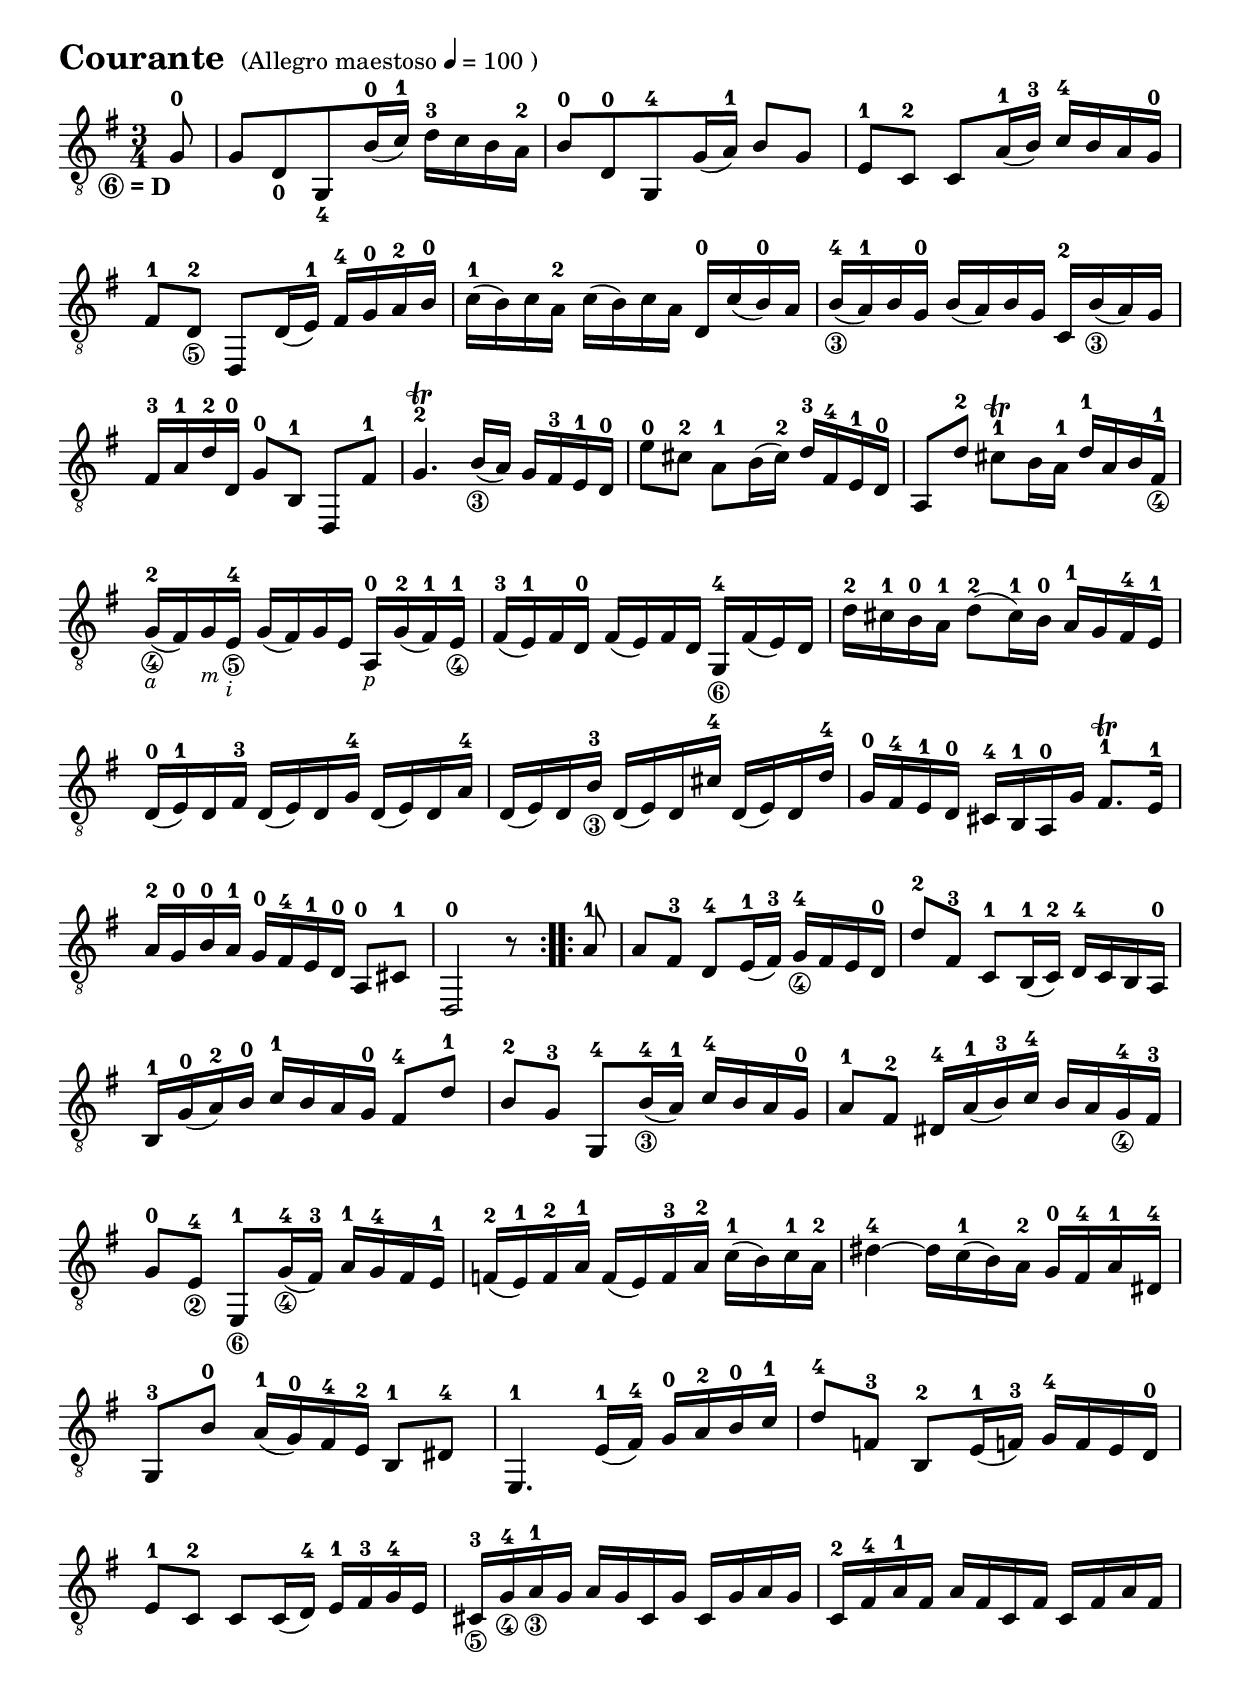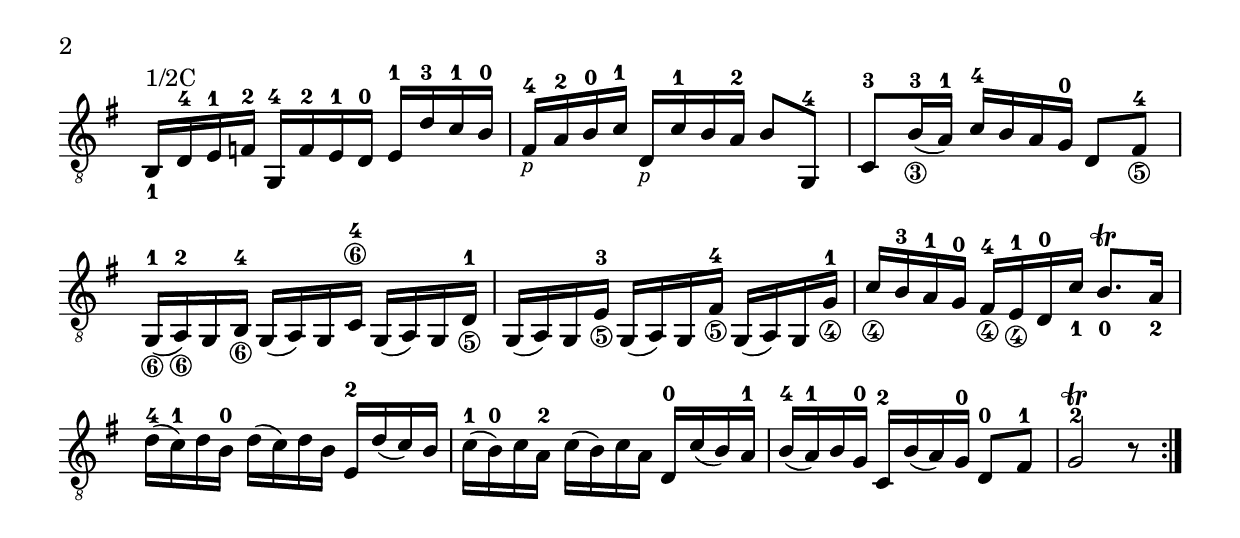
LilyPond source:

% This file is part of "Cello Suite in G-major BWV 1007" project
% Copyright on the terms of Creative Commons Legal Code CC0 1.0 Universal license
% Authors: Martyna Danysz (martynadanysz@gmail.com) and Tomasz Bojczuk (seelook@gmail.com)

\version "2.19.80"


\include "global.ly"
\include "paper.ly"

#(set-global-staff-size 21)


%\header {
%  title = \markup  \center-column { \fontsize #3 {"Cello Suite in G-major BWV 1007" } "Courante" " "}
%  composer = \markup \center-column { "Johann Sebastian Bach" " " }
%}


\score {
  \header {
    piece = \markup { \bold { \fontsize #3 "Courante " }
     \concat {"(Allegro maestoso " \smaller \smaller \general-align #Y #DOWN \note #"4" #1 " = 100 )" }
    }
  }

  \new Staff {
    \set Staff.midiInstrument="acoustic guitar (nylon)"
    \override Staff.NoteCollision #'merge-differently-headed = ##t
    \override Staff.Stem #'length-fraction = #1.2
    \time 3/4
    \key g \major
    \clef "G_8"
    \relative c' {
      \repeat volta 2 {
        \once \override TextScript #'extra-offset = #'(-6 . 0)
        \partial8  g8^0 _\SCORDATURE | % 2
        g8 [  d8_0 g,8_4 h'16^0  (c16)^1 ]
        d16^3 [  c16  h16  a16^2 ] | % 3
        h8^0 [  d,8^0 g,8^4 g'16  (a16)^1 ]
        h8 [  g8 ] | % 4
        e8^1 [  c8^2 ]  c8 [  a'16^1  (h16)^3 ]
        c16^4 [  h16  a16  g16^0 ] | % 5
        fis8^1 [  d8_\5^2 ]  d,8 [  d'16  (e16)^1 ]
        fis16^4 [  g16^0  a16^2  h16^0 ]  | % 6
        c16^1 [  (h16)  c16  a16^2 ]
        c16 [  (h16)  c16  a16 ]
        d,16^0 [  c'16  (h16)^0  a16 ] | % 7
        h16_\3^4 [  (a16)^1  h16  g16^0 ]  h16 [ (a16)  h16  g16 ]  c,16^2 [  h'16_\3  (a16)  g16 ] | % 8
        fis16^3 [  a16^1  d16^2  d,16^0 ]  g8^0 [
        h,8^1 ]  d,8 [  fis'8^1 ] | % 9
        g4.^2\trill  h16_\3 [  (a16) ]  g16 [  fis16^3 e16^1  d16^0 ] |
        e'8^0 [  cis8^2 ]  a8^1 [  h16
        (cis16)^2 ]  d16^3 [  fis,16^4  e16^1  d16^0
        ]  | % 11
        a8 [  d'8^2 ]  cis8^1\trill [  h16
        a16^1 ]  d16^1 [  a16  h16  fis16_\4^1 ] | % 12
        g16_\4^2 _\afi [  (fis16)  g16 _\mfi  e16_\5^4_\ifi ]  g16 [
        (fis16)  g16  e16 ]  <a,-0>16 _\pfi [  <g'-2>16
        (fis16)^1  e16^1_\4 ] | % 13
        fis16^3 [  (e16)^1  fis16  d16^0 ]  fis16
        [  (e16)  fis16  d16 ]  g,16_\6^4 [
        fis'16  (e16)  d16 ] | % 14
        d'16^2 [  cis16^1  h16^0  a16^1 ]
        d8^2 [  (cis16)^1  h16^0 ]  a16^1 [
        g16  fis16^4  e16^1 ]  | % 15
        d16^0 [  (e16)^1  d16  fis16^3 ]  d16 [
        (e16)  d16  g16^4 ]  d16 [  (e16)
        d16  a'16^4 ] | % 16
        d,16 [  (e16)  d16  h'16_\3^3 ]  d,16 [
        (e16)  d16  cis'16^4 ]  d,16 [  (e16)
        d16  d'16^4 ] | % 17
        g,16^0 [  fis16^4  e16^1  d16^0 ]  cis16^4
        [  h16^1  a16^0  g'16 ]  fis8.^1\trill [  e16^1
        ] | % 18
        a16^2[  g16^0  h16^0  a16^1 ]  g16^0 [
        fis16 ^4 e16^1  d16^0 ]  a8^0 [  cis8^1 ]
        | % 19
        d,2^0 r8
      }
      \repeat volta 2 {
        a''8^1 | % 38
        a8 [  fis8^3 ]  d8^4 [  e16^1  (fis16)^3 ]
        g16_\4^4 [  fis16  e16  d16^0 ] | % 39
        d'8^2 [  fis,8^3 ]  c8^1 [  h16^1  (c16)^2 ]
        d16^4 [  c16  h16  a16^0 ] |
        h16^1 [  g'16^0  (a16)^2  h16^0 ]  c16^1 [
        h16  a16  g16^0 ]  fis8^4 [  d'8^1 ] | % 41
        h8^2 [  g8^3 ]  g,8^4 [  h'16_\3^4  (a16)^1 ]
        c16^4 [  h16  a16  g16^0 ]  | % 42
        a8^1 [  fis8^2 ]  dis16^4 [  a'16^1  (h16)^3
        c16^4 ]  h16 [  a16  g16_\4^4  fis16^3 ]
        | % 43
        g8^0 [  e8_\2^4 ]  e,8_\6^1 [  g'16_\4^4  (fis16)^3 ]
        a16^1 [  g16^4  fis16  e16^1 ] | % 44
        f16^2 [  (e16)^1  f16^2  a16^1 ]  f16 [
        (e16)  f16^3  a16^2 ]  c16^1 [  (h16)
        c16^1  a16^2 ] | % 45
        dis4^4 ~  dis16 [  c16^1  (h16)
        a16 ]^2  g16^0 [  fis16^4  a16^1  dis,16^4
        ]  | % 46
        g,8^3 [  h'8^0 ]  a16^1 [  (g16)^0  fis16^4
        e16^2 ]  h8^1 [  dis8^4 ] | % 47
        e,4.^1  e'16^1 [  (fis16)^4 ]  g16^0 [  a16^2
        h16^0  c16^1 ] | % 48
        d8^4 [  f,8^3 ]  h,8^2 [  e16^1  (f!16)^3 ]
        g16^4 [  f16  e16  d16^0 ] | % 49
        e8^1 [  c8^2 ]  c8 [  c16  (d16)^4 ]
        e16^1 [  fis16^3  g16^4  e16 ] |
        cis16^3_\5 [  g'16_\4^4  a16_\3^1  g16 ]  a16 [
        g16  cis,16  g'16 ]  cis,16 [
        g'16  a16  g16 ] | % 51
        c,16^2 [  fis16^4  a16^1  fis16 ]  a16
        [  fis16  c16  fis16 ]  c16 [
        fis16  a16  fis16 ] | % 52
        h,16_1^"1/2C" [  d16^4  e16^1  f16^2 ]  g,16^4 [
        f'16^2  e16^1  d16^0 ]  e16^1 [  d'16^3
        c16^1  h16^0 ] | % 53
        fis16^4_\pfi [  a16^2  h16^0  c16^1 ]  d,16_\pfi [
        c'16^1  h16  a16^2 ]  h8 [  g,8^4 ] | % 54
        c8^3 [  h'16^3_\3  (a16)^1 ]  c16^4 [  h16
        a16  g16^0 ]  d8 [  fis8_\5^4 ]  | % 55
        g,16^1_\6 [  (a16)^2_\6  g16  h16^4_\6 ]  g16 [
        (a16)  g16  c16^4\6 ]  g16 [  (a16)
        g16  d'16^1_\5 ] | % 56
        g,16 [  (a16)  g16  e'16^3_\5 ]  g,16 [
        (a16)  g16  fis'16^4_\5 ]  g,16 [  (a16)
        g16  g'16^1_\4 ] | % 57
        c16_\4 [  h16^3  a16^1  g16^0 ]  fis16^4_\4 [
        e16^1_\4  d16^0  c'16_1 ]  h8._0 \trill [  a16_2  ]
        | % 58
        d16^4 [  (c16)^1  d16  h16^0 ]
        d16 [  (c16)  d16  h16 ]
        e,16^2 [  d'16  (c16)  h16 ] | % 59
        c16^1 [  (h16)^0  c16  a16^2 ]
        c16 [  (h16)  c16  a16 ]
        d,16^0 [  c'16  (h16)  a16^1 ] |
        h16^4 [  (a16)^1  h16  g16^0 ]  c,16^2 [
        h'16  (a16)  g16^0 ]  d8^0 [  fis8^1 ] | % 61
        g2^2\trill r8
      }
      \bar ":|."
    }

  }

  \midi {
    \context {
      \Score
      tempoWholesPerMinute = #(ly:make-moment 73 4)
    }
  }
  \layout {
    %ragged-last = ##t
  }

}




